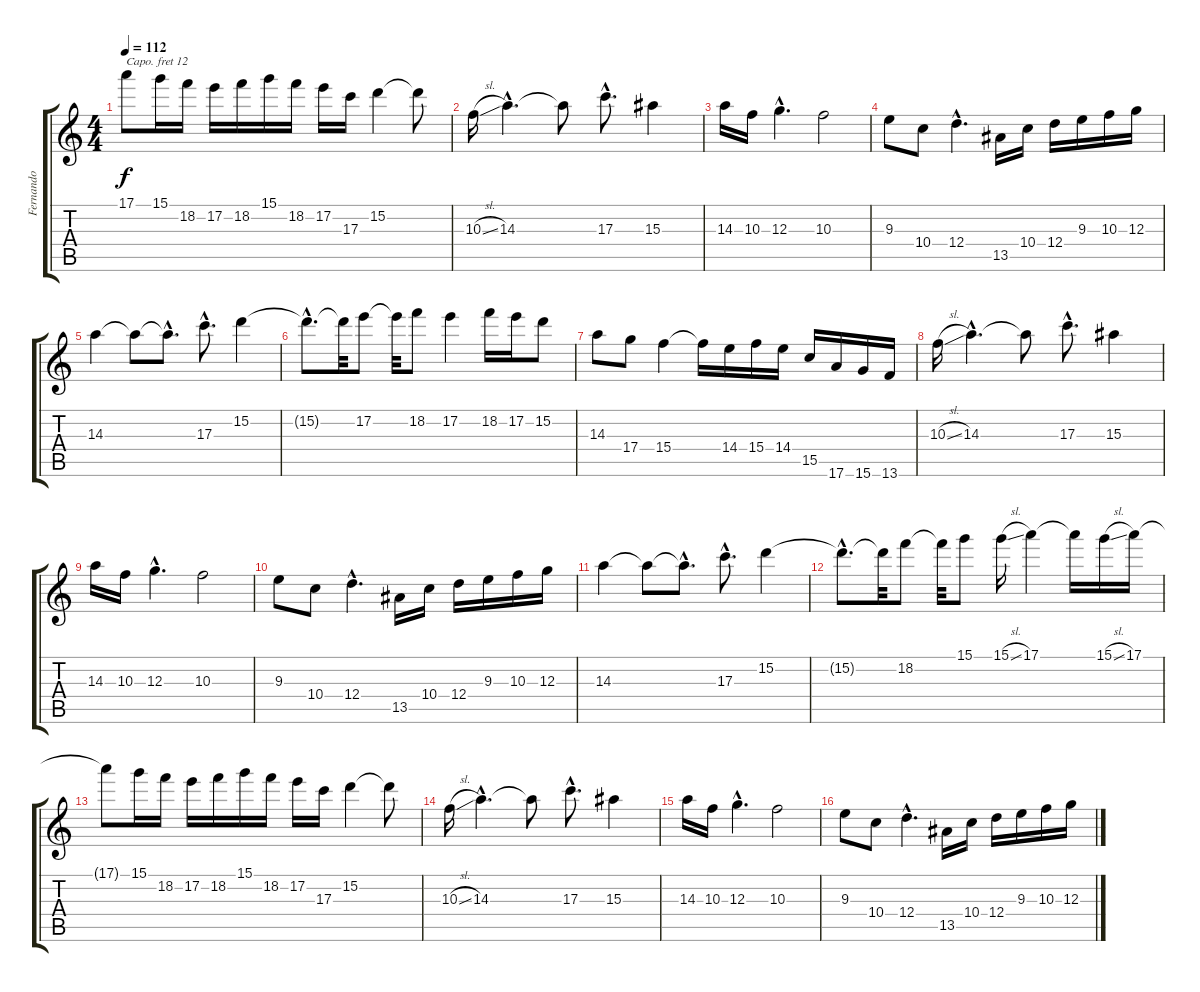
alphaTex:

\track ("Fernando" "Fernando") {instrument flute}
\staff {score tabs}
\capo 12
\tuning (E4 B3 G3 D3 A2 E2) {hide}
\ts (4 4)
\tempo 112
\clef g2
\ks c
17.1{t}.8{dy f} 15.1.16 18.2.16 17.2.16 18.2.16 15.1.16 18.2.16 17.2.16 17.3.16 15.2.4 15.2{t}.8 |
10.3{sl}.16 14.3{hac}.4{d} 14.3{t}.8 17.3{hac}.8{d} 15.3.4 |
14.3.16 10.3.16 12.3{hac}.4{d} 10.3.2 |
9.3.8 10.4.8 12.4{hac}.4{d} 13.5.16 10.4.16 12.4.16 9.3.16 10.3.16 12.3.16 |
14.3.4 14.3{t}.8 14.3{hac t}.8{d} 17.3{hac}.8{d} 15.2.4 |
15.2{hac t}.8{d} 15.2{t}.32 17.2.8 17.2{t}.32 18.2.8 17.2.4 18.2.16 17.2.16 15.2.8 |
14.3.8 17.4.8 15.4.4 15.4{t}.16 14.4.16 15.4.16 14.4.16 15.5.16 17.6.16 15.6.16 13.6.16 |
10.3{sl}.16 14.3{hac}.4{d} 14.3{t}.8 17.3{hac}.8{d} 15.3.4 |
14.3.16 10.3.16 12.3{hac}.4{d} 10.3.2 |
9.3.8 10.4.8 12.4{hac}.4{d} 13.5.16 10.4.16 12.4.16 9.3.16 10.3.16 12.3.16 |
14.3.4 14.3{t}.8 14.3{hac t}.8{d} 17.3{hac}.8{d} 15.2.4 |
15.2{hac t}.8{d} 15.2{t}.32 18.2.8 18.2{t}.32 15.1.8 15.1{sl}.16 17.1.4 17.1{t}.16 15.1{sl}.16 17.1.16 |
17.1{t}.8 15.1.16 18.2.16 17.2.16 18.2.16 15.1.16 18.2.16 17.2.16 17.3.16 15.2.4 15.2{t}.8 |
10.3{sl}.16 14.3{hac}.4{d} 14.3{t}.8 17.3{hac}.8{d} 15.3.4 |
14.3.16 10.3.16 12.3{hac}.4{d} 10.3.2 |
9.3.8 10.4.8 12.4{hac}.4{d} 13.5.16 10.4.16 12.4.16 9.3.16 10.3.16 12.3.16
